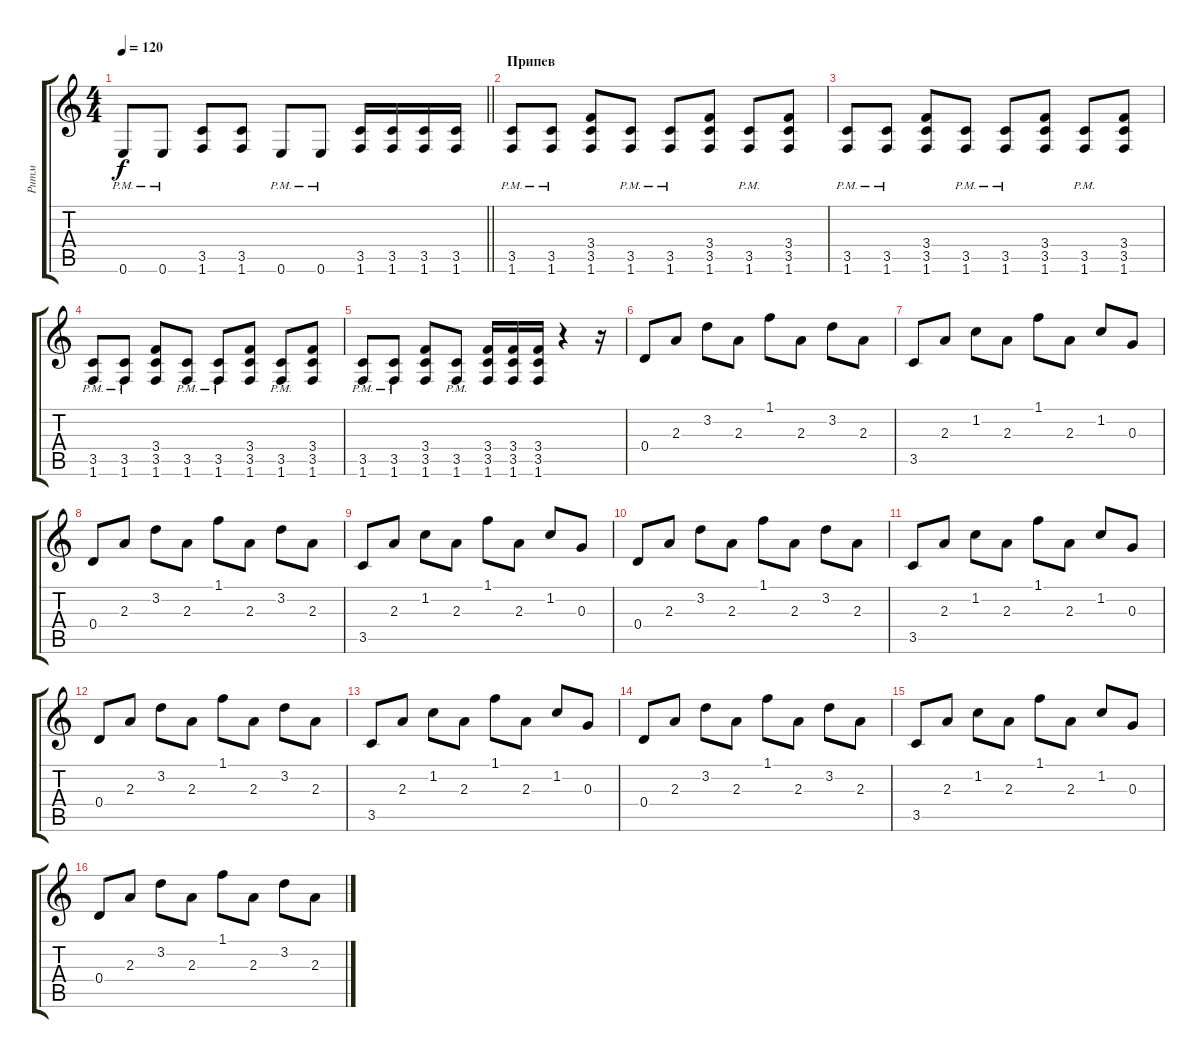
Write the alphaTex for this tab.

\track ("Ритм" "Ритм") {instrument distortionguitar}
\staff {score tabs}
\tuning (E4 B3 G3 D3 A2 E2) {hide}
\ts (4 4)
\tempo 120
\clef g2
\barLineRight lightlight
\ks c
0.6{pm}.8{dy f} 0.6{pm}.8 (3.5 1.6).8 (3.5 1.6).8 0.6{pm}.8 0.6{pm}.8 (3.5 1.6).16 (3.5 1.6).16 (3.5 1.6).16 (3.5 1.6).16 |
\section ("" "Припев")
(3.5{pm} 1.6{pm}).8 (3.5{pm} 1.6{pm}).8 (3.4 3.5 1.6).8 (3.5{pm} 1.6{pm}).8 (3.5{pm} 1.6{pm}).8 (3.4 3.5 1.6).8 (3.5{pm} 1.6{pm}).8 (3.4 3.5 1.6).8 |
(3.5{pm} 1.6{pm}).8 (3.5{pm} 1.6{pm}).8 (3.4 3.5 1.6).8 (3.5{pm} 1.6{pm}).8 (3.5{pm} 1.6{pm}).8 (3.4 3.5 1.6).8 (3.5{pm} 1.6{pm}).8 (3.4 3.5 1.6).8 |
(3.5{pm} 1.6{pm}).8 (3.5{pm} 1.6{pm}).8 (3.4 3.5 1.6).8 (3.5{pm} 1.6{pm}).8 (3.5{pm} 1.6{pm}).8 (3.4 3.5 1.6).8 (3.5{pm} 1.6{pm}).8 (3.4 3.5 1.6).8 |
(3.5{pm} 1.6{pm}).8 (3.5{pm} 1.6{pm}).8 (3.4 3.5 1.6).8 (3.5{pm} 1.6{pm}).8 (3.4 3.5 1.6).16 (3.4 3.5 1.6).16 (3.4 3.5 1.6).16 r.4 r.16 |
0.4.8{volume 12} 2.3.8 3.2.8 2.3.8 1.1.8 2.3.8 3.2.8 2.3.8 |
3.5.8 2.3.8 1.2.8 2.3.8 1.1.8 2.3.8 1.2.8 0.3.8 |
0.4.8 2.3.8 3.2.8 2.3.8 1.1.8 2.3.8 3.2.8 2.3.8 |
3.5.8 2.3.8 1.2.8 2.3.8 1.1.8 2.3.8 1.2.8 0.3.8 |
0.4.8{volume 7} 2.3.8 3.2.8 2.3.8 1.1.8 2.3.8 3.2.8 2.3.8 |
3.5.8 2.3.8 1.2.8 2.3.8 1.1.8 2.3.8 1.2.8 0.3.8 |
0.4.8 2.3.8 3.2.8 2.3.8 1.1.8 2.3.8 3.2.8 2.3.8 |
3.5.8 2.3.8 1.2.8 2.3.8 1.1.8 2.3.8 1.2.8 0.3.8 |
0.4.8{volume 0} 2.3.8 3.2.8 2.3.8 1.1.8 2.3.8 3.2.8 2.3.8 |
3.5.8 2.3.8 1.2.8 2.3.8 1.1.8 2.3.8 1.2.8 0.3.8 |
0.4.8 2.3.8 3.2.8 2.3.8 1.1.8 2.3.8 3.2.8 2.3.8
